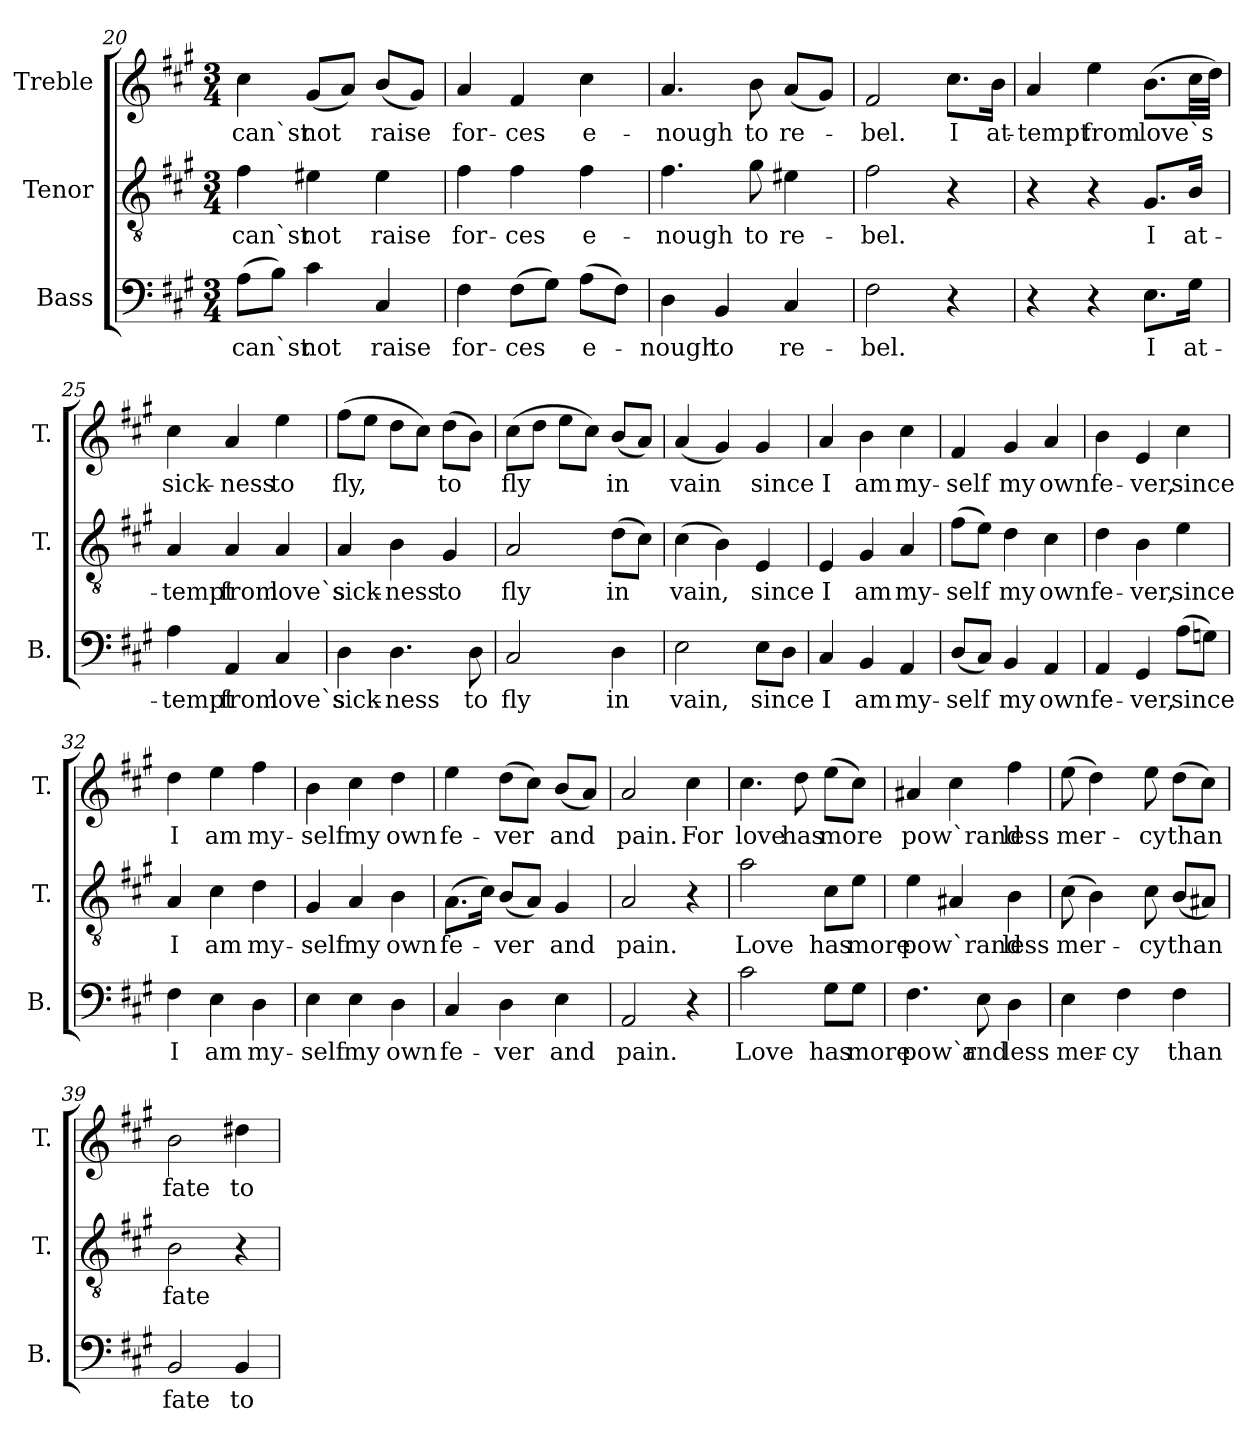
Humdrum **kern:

**kern	**text	**kern	**text	**kern	**text
*part3	*part3	*part2	*part2	*part1	*part1
*staff3	*staff3	*staff2	*staff2	*staff1	*staff1
*I"Bass	*	*I"Tenor	*	*I"Treble	*
*I'B.	*	*I'T.	*	*I'T.	*
*clefF4	*	*clefGv2	*	*clefG2	*
*k[f#c#g#]	*	*k[f#c#g#]	*	*k[f#c#g#]	*
*M3/4	*	*M3/4	*	*M3/4	*
=20	=20	=20	=20	=20	=20
!	!LO:LY:b	!	!LO:LY:b	!	!LO:LY:b
(>8A\L	can`st	4f#\	can`st	4cc#\	can`st
8B\J)	.	.	.	.	.
!	!LO:LY:b	!	!LO:LY:b	!	!LO:LY:b
4c#\	not	4e#X\	not	(<8g#/L	not
.	.	.	.	8a/J)	.
!	!LO:LY:b	!	!LO:LY:b	!	!LO:LY:b
4C#/	raise	4e#\	raise	(<8b/L	raise
.	.	.	.	8g#/J)	.
=21	=21	=21	=21	=21	=21
!	!LO:LY:b	!	!LO:LY:b	!	!LO:LY:b
4F#\	for-	4f#\	for-	4a/	for-
!	!LO:LY:b	!	!LO:LY:b	!	!LO:LY:b
(>8F#\L	-ces	4f#\	-ces	4f#/	-ces
8G#\J)	.	.	.	.	.
!	!LO:LY:b	!	!LO:LY:b	!	!LO:LY:b
(>8A\L	e-	4f#\	e-	4cc#\	e-
8F#\J)	.	.	.	.	.
=22	=22	=22	=22	=22	=22
!	!LO:LY:b	!	!LO:LY:b	!	!LO:LY:b
4D\	-nough	4.f#\	-nough	4.a/	-nough
!	!LO:LY:b	!	!	!	!
4BB/	to	.	.	.	.
!	!	!	!LO:LY:b	!	!LO:LY:b
.	.	8g#\	to	8b\	to
!	!LO:LY:b	!	!LO:LY:b	!	!LO:LY:b
4C#/	re-	4e#X\	re-	(<8a/L	re-
.	.	.	.	8g#/J)	.
=23	=23	=23	=23	=23	=23
!	!LO:LY:b	!	!LO:LY:b	!	!LO:LY:b
2F#\	-bel.	2f#\	-bel.	2f#/	-bel.
!	!	!	!	!	!LO:LY:b
4r	.	4r	.	8.cc#\L	I
!	!	!	!	!	!LO:LY:b
.	.	.	.	16b\Jk	at-
=24	=24	=24	=24	=24	=24
!	!	!	!	!	!LO:LY:b
4r	.	4r	.	4a/	-tempt
!	!	!	!	!	!LO:LY:b
4r	.	4r	.	4ee\	from
!	!LO:LY:b	!	!LO:LY:b	!	!LO:LY:b
8.E\L	I	8.G#/L	I	(>8.b\L	love`s
!	!LO:LY:b	!	!LO:LY:b	!	!
16G#\Jk	at-	16B/Jk	at-	32cc#\LL	.
.	.	.	.	32dd\JJJ)	.
!!LO:LB:g=z
=25	=25	=25	=25	=25	=25
!	!LO:LY:b	!	!LO:LY:b	!	!LO:LY:b
4A\	-tempt	4A/	-tempt	4cc#\	sick-
!	!LO:LY:b	!	!LO:LY:b	!	!LO:LY:b
4AA/	from	4A/	from	4a/	-ness
!	!LO:LY:b	!	!LO:LY:b	!	!LO:LY:b
4C#/	love`s	4A/	love`s	4ee\	to
=26	=26	=26	=26	=26	=26
!	!LO:LY:b	!	!LO:LY:b	!	!LO:LY:b
4D\	sick-	4A/	sick-	(>8ff#\L	fly,
.	.	.	.	8ee\J	.
!	!LO:LY:b	!	!LO:LY:b	!	!
4.D\	-ness	4B\	-ness	8dd\L	.
.	.	.	.	8cc#\J)	.
!	!	!	!LO:LY:b	!	!LO:LY:b
.	.	4G#/	to	(>8dd\L	to
!	!LO:LY:b	!	!	!	!
8D\	to	.	.	8b\J)	.
=27	=27	=27	=27	=27	=27
!	!LO:LY:b	!	!LO:LY:b	!	!LO:LY:b
2C#/	fly	2A/	fly	(>8cc#\L	fly
.	.	.	.	8dd\J	.
.	.	.	.	8ee\L	.
.	.	.	.	8cc#\J)	.
!	!LO:LY:b	!	!LO:LY:b	!	!LO:LY:b
4D\	in	(>8d\L	in	(<8b/L	in
.	.	8c#\J)	.	8a/J)	.
=28	=28	=28	=28	=28	=28
!	!LO:LY:b	!	!LO:LY:b	!	!LO:LY:b
2E\	vain,	(>4c#\	vain,	(<4a/	vain
.	.	4B\)	.	4g#/)	.
!	!LO:LY:b	!	!LO:LY:b	!	!LO:LY:b
8E\L	since	4E/	since	4g#/	since
8D\J	.	.	.	.	.
=29	=29	=29	=29	=29	=29
!	!LO:LY:b	!	!LO:LY:b	!	!LO:LY:b
4C#/	I	4E/	I	4a/	I
!	!LO:LY:b	!	!LO:LY:b	!	!LO:LY:b
4BB/	am	4G#/	am	4b\	am
!	!LO:LY:b	!	!LO:LY:b	!	!LO:LY:b
4AA/	my-	4A/	my-	4cc#\	my-
=30	=30	=30	=30	=30	=30
!	!LO:LY:b	!	!LO:LY:b	!	!LO:LY:b
(<8D/L	-self	(>8f#\L	-self	4f#/	-self
8C#/J)	.	8e\J)	.	.	.
!	!LO:LY:b	!	!LO:LY:b	!	!LO:LY:b
4BB/	my	4d\	my	4g#/	my
!	!LO:LY:b	!	!LO:LY:b	!	!LO:LY:b
4AA/	own	4c#\	own	4a/	own
!!LO:LB:g=z
=31	=31	=31	=31	=31	=31
!	!LO:LY:b	!	!LO:LY:b	!	!LO:LY:b
4AA/	fe-	4d\	fe-	4b\	fe-
!	!LO:LY:b	!	!LO:LY:b	!	!LO:LY:b
4GG#/	-ver,	4B\	-ver,	4e/	-ver,
!	!LO:LY:b	!	!LO:LY:b	!	!LO:LY:b
(>8A\L	since	4e\	since	4cc#\	since
8Gn\J)	.	.	.	.	.
=32	=32	=32	=32	=32	=32
!	!LO:LY:b	!	!LO:LY:b	!	!LO:LY:b
4F#\	I	4A/	I	4dd\	I
!	!LO:LY:b	!	!LO:LY:b	!	!LO:LY:b
4E\	am	4c#\	am	4ee\	am
!	!LO:LY:b	!	!LO:LY:b	!	!LO:LY:b
4D\	my-	4d\	my-	4ff#\	my-
=33	=33	=33	=33	=33	=33
!	!LO:LY:b	!	!LO:LY:b	!	!LO:LY:b
4E\	-self	4G#/	-self	4b\	-self
!	!LO:LY:b	!	!LO:LY:b	!	!LO:LY:b
4E\	my	4A/	my	4cc#\	my
!	!LO:LY:b	!	!LO:LY:b	!	!LO:LY:b
4D\	own	4B\	own	4dd\	own
=34	=34	=34	=34	=34	=34
!	!LO:LY:b	!	!LO:LY:b	!	!LO:LY:b
4C#/	fe-	(>8.A\L	fe-	4ee\	fe-
.	.	16c#\Jk)	.	.	.
!	!LO:LY:b	!	!LO:LY:b	!	!LO:LY:b
4D\	-ver	(<8B/L	-ver	(>8dd\L	-ver
.	.	8A/J)	.	8cc#\J)	.
!	!LO:LY:b	!	!LO:LY:b	!	!LO:LY:b
4E\	and	4G#/	and	(<8b/L	and
.	.	.	.	8a/J)	.
=35	=35	=35	=35	=35	=35
!	!LO:LY:b	!	!LO:LY:b	!	!LO:LY:b
2AA/	pain.	2A/	pain.	2a/	pain.
!	!	!	!	!	!LO:LY:b
4r	.	4r	.	4cc#\	For
=36	=36	=36	=36	=36	=36
!	!LO:LY:b	!	!LO:LY:b	!	!LO:LY:b
2c#\	Love	2a\	Love	4.cc#\	love
!	!	!	!	!	!LO:LY:b
.	.	.	.	8dd\	has
!	!LO:LY:b	!	!LO:LY:b	!	!LO:LY:b
8G#\L	has	8c#\L	has	(>8ee\L	more
!	!LO:LY:b	!	!LO:LY:b	!	!
8G#\J	more	8e\J	more	8cc#\J)	.
!!LO:PB:g=z
=37	=37	=37	=37	=37	=37
!	!LO:LY:b	!	!LO:LY:b	!	!LO:LY:b
4.F#\	pow`r	4e\	pow`rand	4a#X/	pow`rand
.	.	4A#X/	.	4cc#\	.
!	!LO:LY:b	!	!	!	!
8E\	and	.	.	.	.
!	!LO:LY:b	!	!LO:LY:b	!	!LO:LY:b
4D\	less	4B\	less	4ff#\	less
=38	=38	=38	=38	=38	=38
!	!LO:LY:b	!	!LO:LY:b	!	!LO:LY:b
4E\	mer-	(>8c#\	mer-	(>8ee\	mer-
.	.	4B\)	.	4dd\)	.
!	!LO:LY:b	!	!	!	!
4F#\	-cy	.	.	.	.
!	!	!	!LO:LY:b	!	!LO:LY:b
.	.	8c#\	-cy	8ee\	-cy
!	!LO:LY:b	!	!LO:LY:b	!	!LO:LY:b
4F#\	than	(<8B/L	than	(>8dd\L	than
.	.	8A#X/J)	.	8cc#\J)	.
=39	=39	=39	=39	=39	=39
!	!LO:LY:b	!	!LO:LY:b	!	!LO:LY:b
2BB/	fate	2B\	fate	2b\	fate
!	!LO:LY:b	!	!	!	!LO:LY:b
4BB/	to	4r	.	4dd#X\	to
=	=	=	=	=	=
*-	*-	*-	*-	*-	*-
